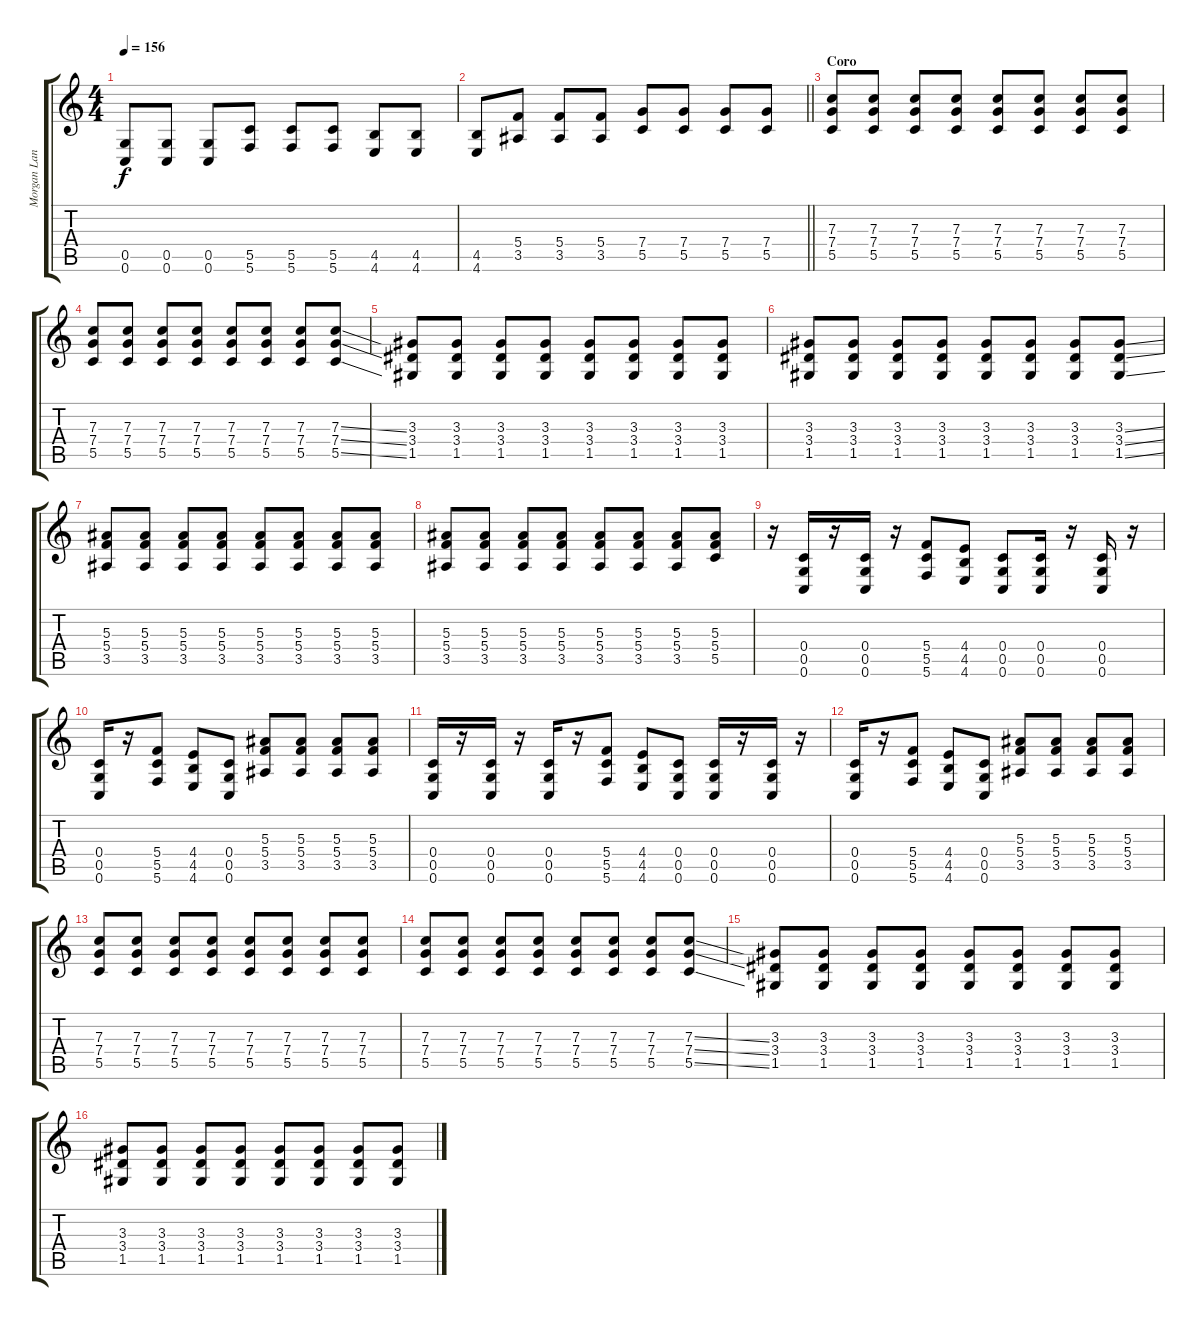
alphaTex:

\track ("Morgan Lander" "Morgan Lan") {instrument distortionguitar}
\staff {score tabs}
\tuning (D4 A3 F3 C3 G2 C2) {hide}
\ts (4 4)
\tempo 156
\clef g2
\ks c
(0.5 0.6).8{dy f} (0.5 0.6).8 (0.5 0.6).8 (5.5 5.6).8 (5.5 5.6).8 (5.5 5.6).8 (4.5 4.6).8 (4.5 4.6).8 |
\barLineRight lightlight
(4.5 4.6).8 (5.4 3.5).8 (5.4 3.5).8 (5.4 3.5).8 (7.4 5.5).8 (7.4 5.5).8 (7.4 5.5).8 (7.4 5.5).8 |
\section ("" "Coro")
(7.3 7.4 5.5).8 (7.3 7.4 5.5).8 (7.3 7.4 5.5).8 (7.3 7.4 5.5).8 (7.3 7.4 5.5).8 (7.3 7.4 5.5).8 (7.3 7.4 5.5).8 (7.3 7.4 5.5).8 |
(7.3 7.4 5.5).8 (7.3 7.4 5.5).8 (7.3 7.4 5.5).8 (7.3 7.4 5.5).8 (7.3 7.4 5.5).8 (7.3 7.4 5.5).8 (7.3 7.4 5.5).8 (7.3{ss} 7.4{ss} 5.5{ss}).8 |
(3.3 3.4 1.5).8 (3.3 3.4 1.5).8 (3.3 3.4 1.5).8 (3.3 3.4 1.5).8 (3.3 3.4 1.5).8 (3.3 3.4 1.5).8 (3.3 3.4 1.5).8 (3.3 3.4 1.5).8 |
(3.3 3.4 1.5).8 (3.3 3.4 1.5).8 (3.3 3.4 1.5).8 (3.3 3.4 1.5).8 (3.3 3.4 1.5).8 (3.3 3.4 1.5).8 (3.3 3.4 1.5).8 (3.3{ss} 3.4{ss} 1.5{ss}).8 |
(5.3 5.4 3.5).8 (5.3 5.4 3.5).8 (5.3 5.4 3.5).8 (5.3 5.4 3.5).8 (5.3 5.4 3.5).8 (5.3 5.4 3.5).8 (5.3 5.4 3.5).8 (5.3 5.4 3.5).8 |
(5.3 5.4 3.5).8 (5.3 5.4 3.5).8 (5.3 5.4 3.5).8 (5.3 5.4 3.5).8 (5.3 5.4 3.5).8 (5.3 5.4 3.5).8 (5.3 5.4 3.5).8 (5.3 5.4 5.5).8 |
r.16 (0.4 0.5 0.6).16 r.16 (0.4 0.5 0.6).16 r.16 (5.4 5.5 5.6).8 (4.4 4.5 4.6).8 (0.4 0.5 0.6).8 (0.4 0.5 0.6).16 r.16 (0.4 0.5 0.6).16 r.16 |
(0.4 0.5 0.6).16 r.16 (5.4 5.5 5.6).8 (4.4 4.5 4.6).8 (0.4 0.5 0.6).8 (5.3 5.4 3.5).8 (5.3 5.4 3.5).8 (5.3 5.4 3.5).8 (5.3 5.4 3.5).8 |
(0.4 0.5 0.6).16 r.16 (0.4 0.5 0.6).16 r.16 (0.4 0.5 0.6).16 r.16 (5.4 5.5 5.6).8 (4.4 4.5 4.6).8 (0.4 0.5 0.6).8 (0.4 0.5 0.6).16 r.16 (0.4 0.5 0.6).16 r.16 |
(0.4 0.5 0.6).16 r.16 (5.4 5.5 5.6).8 (4.4 4.5 4.6).8 (0.4 0.5 0.6).8 (5.3 5.4 3.5).8 (5.3 5.4 3.5).8 (5.3 5.4 3.5).8 (5.3 5.4 3.5).8 |
(7.3 7.4 5.5).8 (7.3 7.4 5.5).8 (7.3 7.4 5.5).8 (7.3 7.4 5.5).8 (7.3 7.4 5.5).8 (7.3 7.4 5.5).8 (7.3 7.4 5.5).8 (7.3 7.4 5.5).8 |
(7.3 7.4 5.5).8 (7.3 7.4 5.5).8 (7.3 7.4 5.5).8 (7.3 7.4 5.5).8 (7.3 7.4 5.5).8 (7.3 7.4 5.5).8 (7.3 7.4 5.5).8 (7.3{ss} 7.4{ss} 5.5{ss}).8 |
(3.3 3.4 1.5).8 (3.3 3.4 1.5).8 (3.3 3.4 1.5).8 (3.3 3.4 1.5).8 (3.3 3.4 1.5).8 (3.3 3.4 1.5).8 (3.3 3.4 1.5).8 (3.3 3.4 1.5).8 |
(3.3 3.4 1.5).8 (3.3 3.4 1.5).8 (3.3 3.4 1.5).8 (3.3 3.4 1.5).8 (3.3 3.4 1.5).8 (3.3 3.4 1.5).8 (3.3 3.4 1.5).8 (3.3{ss} 3.4{ss} 1.5{ss}).8
